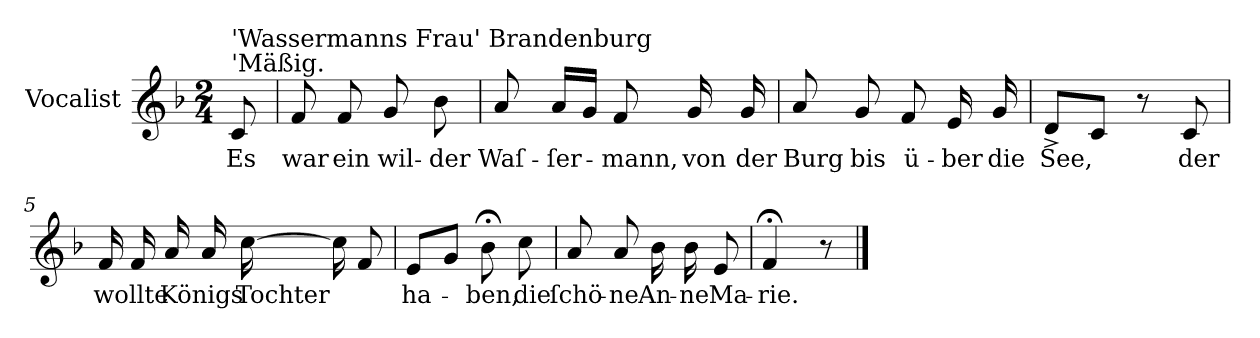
**kern	**text
*part1	*part1
*staff1	*staff1
*I"Vocalist	*
*k[b-]	*
*F:	*
*M2/4	*
=	=
!LO:TX:a:t='Mäßig.	!
!LO:TX:a:t='Wassermanns Frau' Brandenburg	!
8c	Es
=1	=1
8f	war
8f	ein
8g	wil-
8b-	-der
=2	=2
8a	Waſ-
16aLL	-ſer-
16gJJ	.
8f	-mann,
16g	von
16g	der
=3	=3
8a	Burg
8g	bis
8f	ü-
16e	-ber
16g	die
=4	=4
8d^L	See,
8cJ	.
8r	.
8c	der
=5	=5
16f	wollte
16f	.
16a	Königs
16a	.
[16cc	Tochter
16cc]	.
8f	.
=6	=6
8eL	ha-
8gJ	.
8b-;<	-ben,
8cc	die
=7	=7
8a	ſchö-
8a	-ne
16b-	An-
16b-	-ne
8e	Ma-
=8	=8
4f;<	-rie.
8r	.
==	==
*-	*-
